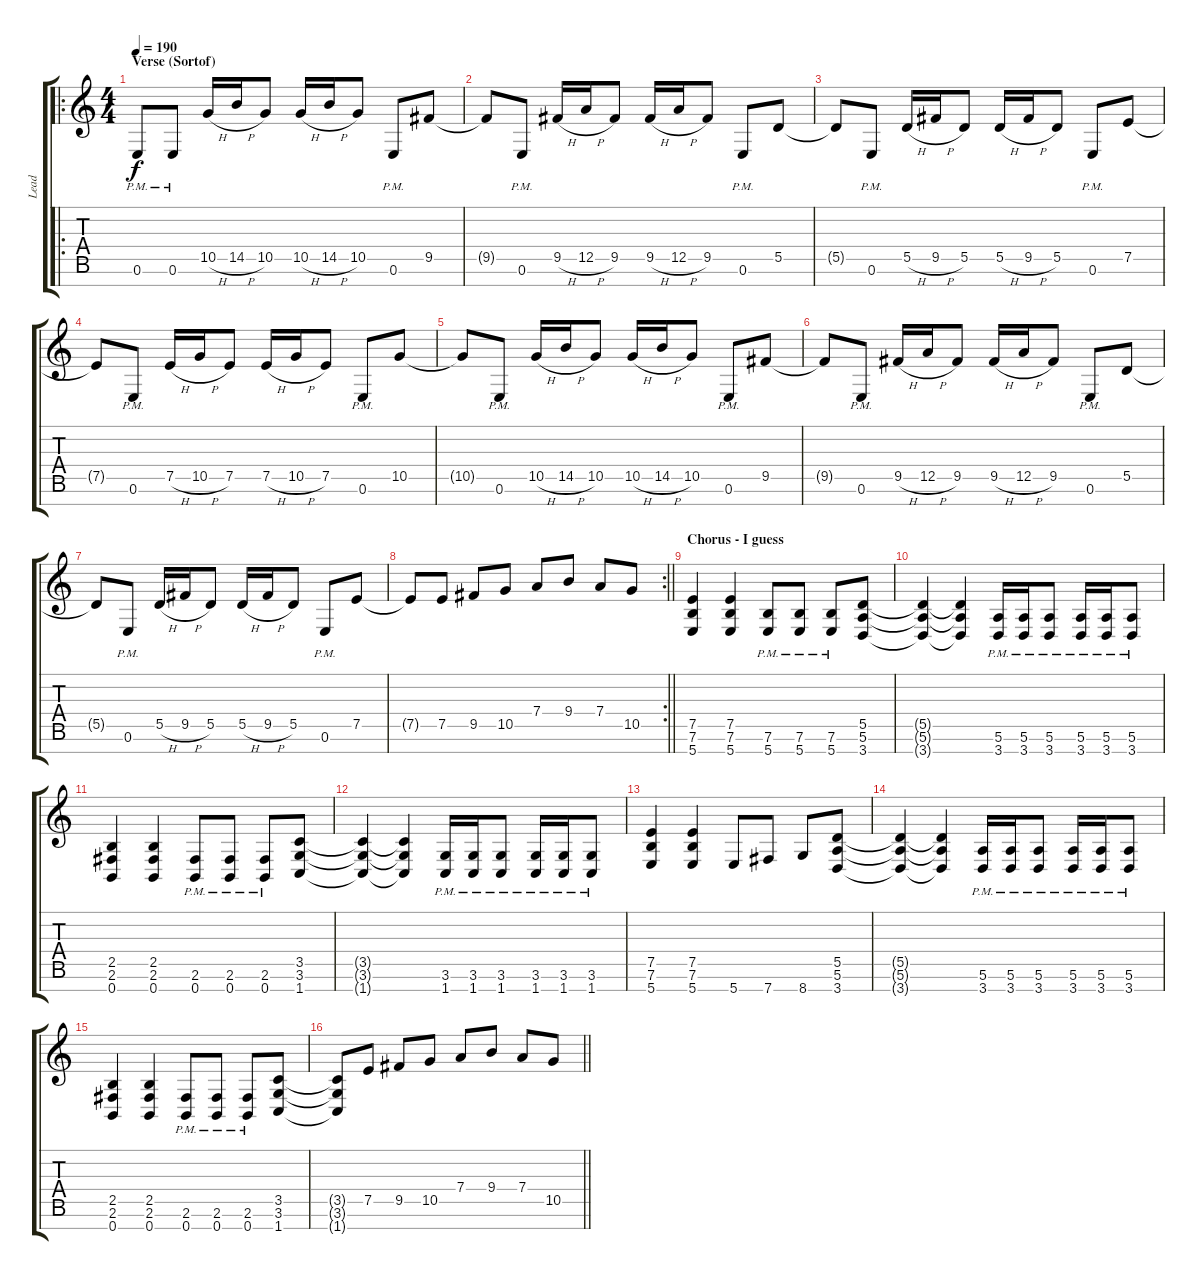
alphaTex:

\track ("Lead" "Lead") {instrument distortionguitar}
\staff {score tabs}
\tuning (E4 B3 G3 D3 A2 E2 B1) {hide}
\ro
\ts (4 4)
\section ("" "Verse (Sortof)")
\tempo 190
\clef g2
\ks c
0.6{pm}.8{dy f} 0.6{pm}.8 10.5{h}.16 14.5{h}.16 10.5.8 10.5{h}.16 14.5{h}.16 10.5.8 0.6{pm}.8 9.5.8 |
9.5{t}.8 0.6{pm}.8 9.5{h}.16 12.5{h}.16 9.5.8 9.5{h}.16 12.5{h}.16 9.5.8 0.6{pm}.8 5.5.8 |
5.5{t}.8 0.6{pm}.8 5.5{h}.16 9.5{h}.16 5.5.8 5.5{h}.16 9.5{h}.16 5.5.8 0.6{pm}.8 7.5.8 |
7.5{t}.8 0.6{pm}.8 7.5{h}.16 10.5{h}.16 7.5.8 7.5{h}.16 10.5{h}.16 7.5.8 0.6{pm}.8 10.5.8 |
10.5{t}.8 0.6{pm}.8 10.5{h}.16 14.5{h}.16 10.5.8 10.5{h}.16 14.5{h}.16 10.5.8 0.6{pm}.8 9.5.8 |
9.5{t}.8 0.6{pm}.8 9.5{h}.16 12.5{h}.16 9.5.8 9.5{h}.16 12.5{h}.16 9.5.8 0.6{pm}.8 5.5.8 |
5.5{t}.8 0.6{pm}.8 5.5{h}.16 9.5{h}.16 5.5.8 5.5{h}.16 9.5{h}.16 5.5.8 0.6{pm}.8 7.5.8 |
\rc 2
\barLineRight lightlight
7.5{t}.8 7.5.8 9.5.8 10.5.8 7.4.8 9.4.8 7.4.8 10.5.8 |
\section ("" "Chorus - I guess")
(7.5 7.6 5.7).4 (7.5 7.6 5.7).4 (7.6{pm} 5.7{pm}).8 (7.6{pm} 5.7{pm}).8 (7.6{pm} 5.7{pm}).8 (5.5 5.6 3.7).8 |
(5.5{t} 5.6{t} 3.7{t}).4 (5.5{t} 5.6{t} 3.7{t}).4 (5.6{pm} 3.7{pm}).16 (5.6{pm} 3.7{pm}).16 (5.6{pm} 3.7{pm}).8 (5.6{pm} 3.7{pm}).16 (5.6{pm} 3.7{pm}).16 (5.6{pm} 3.7{pm}).8 |
(2.5 2.6 0.7).4 (2.5 2.6 0.7).4 (2.6{pm} 0.7{pm}).8 (2.6{pm} 0.7{pm}).8 (2.6{pm} 0.7{pm}).8 (3.5 3.6 1.7).8 |
(3.5{t} 3.6{t} 1.7{t}).4 (3.5{t} 3.6{t} 1.7{t}).4 (3.6{pm} 1.7{pm}).16 (3.6{pm} 1.7{pm}).16 (3.6{pm} 1.7{pm}).8 (3.6{pm} 1.7{pm}).16 (3.6{pm} 1.7{pm}).16 (3.6{pm} 1.7{pm}).8 |
(7.5 7.6 5.7).4 (7.5 7.6 5.7).4 5.7.8 7.7.8 8.7.8 (5.5 5.6 3.7).8 |
(5.5{t} 5.6{t} 3.7{t}).4 (5.5{t} 5.6{t} 3.7{t}).4 (5.6{pm} 3.7{pm}).16 (5.6{pm} 3.7{pm}).16 (5.6{pm} 3.7{pm}).8 (5.6{pm} 3.7{pm}).16 (5.6{pm} 3.7{pm}).16 (5.6{pm} 3.7{pm}).8 |
(2.5 2.6 0.7).4 (2.5 2.6 0.7).4 (2.6{pm} 0.7{pm}).8 (2.6{pm} 0.7{pm}).8 (2.6{pm} 0.7{pm}).8 (3.5 3.6 1.7).8 |
\barLineRight lightlight
(3.5{t} 3.6{t} 1.7{t}).8 7.5.8 9.5.8 10.5.8 7.4.8 9.4.8 7.4.8 10.5.8
